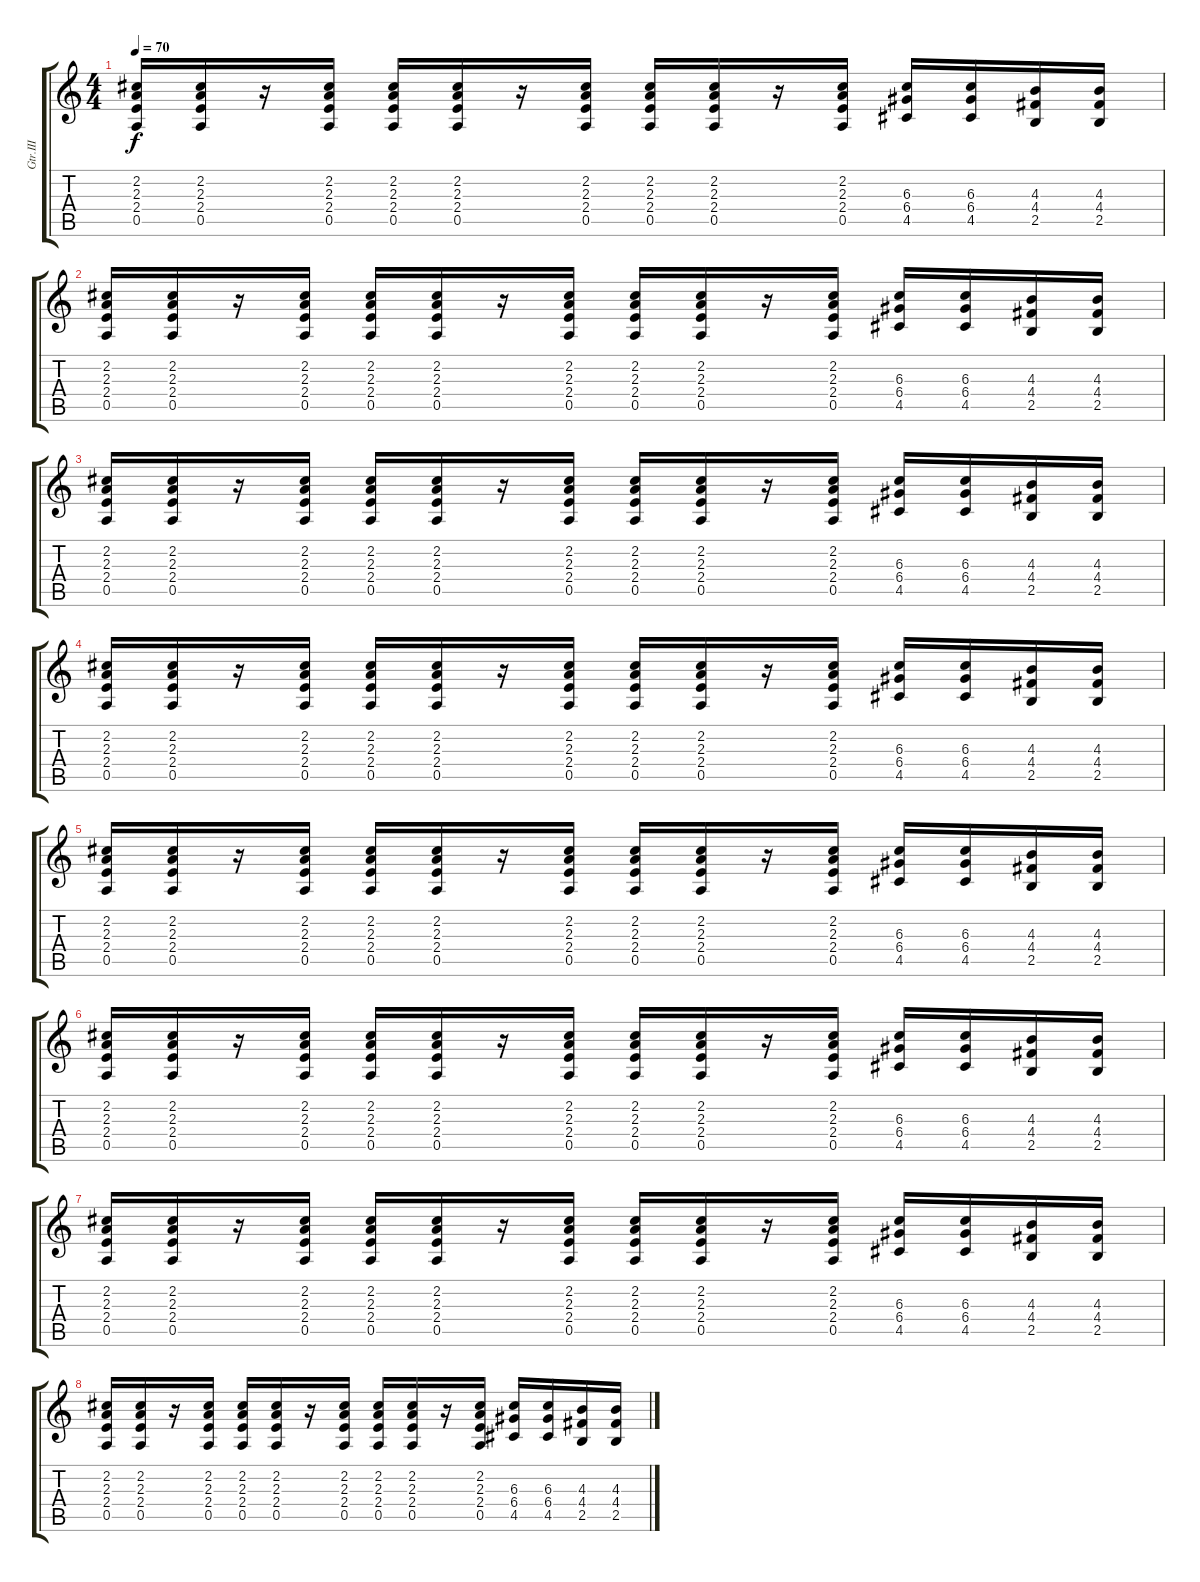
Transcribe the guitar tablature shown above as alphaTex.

\track ("Gtr.III" "Gtr.III") {instrument overdrivenguitar}
\staff {score tabs}
\tuning (E4 B3 G3 D3 A2 D2) {hide}
\ts (4 4)
\tempo 70
\clef g2
\ks c
(2.2 2.3 2.4 0.5).16{dy f} (2.2 2.3 2.4 0.5).16 r.16 (2.2 2.3 2.4 0.5).16 (2.2 2.3 2.4 0.5).16 (2.2 2.3 2.4 0.5).16 r.16 (2.2 2.3 2.4 0.5).16 (2.2 2.3 2.4 0.5).16 (2.2 2.3 2.4 0.5).16 r.16 (2.2 2.3 2.4 0.5).16 (6.3 6.4 4.5).16 (6.3 6.4 4.5).16 (4.3 4.4 2.5).16 (4.3 4.4 2.5).16 |
(2.2 2.3 2.4 0.5).16 (2.2 2.3 2.4 0.5).16 r.16 (2.2 2.3 2.4 0.5).16 (2.2 2.3 2.4 0.5).16 (2.2 2.3 2.4 0.5).16 r.16 (2.2 2.3 2.4 0.5).16 (2.2 2.3 2.4 0.5).16 (2.2 2.3 2.4 0.5).16 r.16 (2.2 2.3 2.4 0.5).16 (6.3 6.4 4.5).16 (6.3 6.4 4.5).16 (4.3 4.4 2.5).16 (4.3 4.4 2.5).16 |
(2.2 2.3 2.4 0.5).16 (2.2 2.3 2.4 0.5).16 r.16 (2.2 2.3 2.4 0.5).16 (2.2 2.3 2.4 0.5).16 (2.2 2.3 2.4 0.5).16 r.16 (2.2 2.3 2.4 0.5).16 (2.2 2.3 2.4 0.5).16 (2.2 2.3 2.4 0.5).16 r.16 (2.2 2.3 2.4 0.5).16 (6.3 6.4 4.5).16 (6.3 6.4 4.5).16 (4.3 4.4 2.5).16 (4.3 4.4 2.5).16 |
(2.2 2.3 2.4 0.5).16 (2.2 2.3 2.4 0.5).16 r.16 (2.2 2.3 2.4 0.5).16 (2.2 2.3 2.4 0.5).16 (2.2 2.3 2.4 0.5).16 r.16 (2.2 2.3 2.4 0.5).16 (2.2 2.3 2.4 0.5).16 (2.2 2.3 2.4 0.5).16 r.16 (2.2 2.3 2.4 0.5).16 (6.3 6.4 4.5).16 (6.3 6.4 4.5).16 (4.3 4.4 2.5).16 (4.3 4.4 2.5).16 |
(2.2 2.3 2.4 0.5).16 (2.2 2.3 2.4 0.5).16 r.16 (2.2 2.3 2.4 0.5).16 (2.2 2.3 2.4 0.5).16 (2.2 2.3 2.4 0.5).16 r.16 (2.2 2.3 2.4 0.5).16 (2.2 2.3 2.4 0.5).16 (2.2 2.3 2.4 0.5).16 r.16 (2.2 2.3 2.4 0.5).16 (6.3 6.4 4.5).16 (6.3 6.4 4.5).16 (4.3 4.4 2.5).16 (4.3 4.4 2.5).16 |
(2.2 2.3 2.4 0.5).16 (2.2 2.3 2.4 0.5).16 r.16 (2.2 2.3 2.4 0.5).16 (2.2 2.3 2.4 0.5).16 (2.2 2.3 2.4 0.5).16 r.16 (2.2 2.3 2.4 0.5).16 (2.2 2.3 2.4 0.5).16 (2.2 2.3 2.4 0.5).16 r.16 (2.2 2.3 2.4 0.5).16 (6.3 6.4 4.5).16 (6.3 6.4 4.5).16 (4.3 4.4 2.5).16 (4.3 4.4 2.5).16 |
(2.2 2.3 2.4 0.5).16{instrument acousticguitarsteel} (2.2 2.3 2.4 0.5).16 r.16 (2.2 2.3 2.4 0.5).16 (2.2 2.3 2.4 0.5).16 (2.2 2.3 2.4 0.5).16 r.16 (2.2 2.3 2.4 0.5).16 (2.2 2.3 2.4 0.5).16 (2.2 2.3 2.4 0.5).16 r.16 (2.2 2.3 2.4 0.5).16 (6.3 6.4 4.5).16 (6.3 6.4 4.5).16 (4.3 4.4 2.5).16 (4.3 4.4 2.5).16 |
(2.2 2.3 2.4 0.5).16 (2.2 2.3 2.4 0.5).16 r.16 (2.2 2.3 2.4 0.5).16 (2.2 2.3 2.4 0.5).16 (2.2 2.3 2.4 0.5).16 r.16 (2.2 2.3 2.4 0.5).16 (2.2 2.3 2.4 0.5).16 (2.2 2.3 2.4 0.5).16 r.16 (2.2 2.3 2.4 0.5).16 (6.3 6.4 4.5).16 (6.3 6.4 4.5).16 (4.3 4.4 2.5).16 (4.3 4.4 2.5).16
